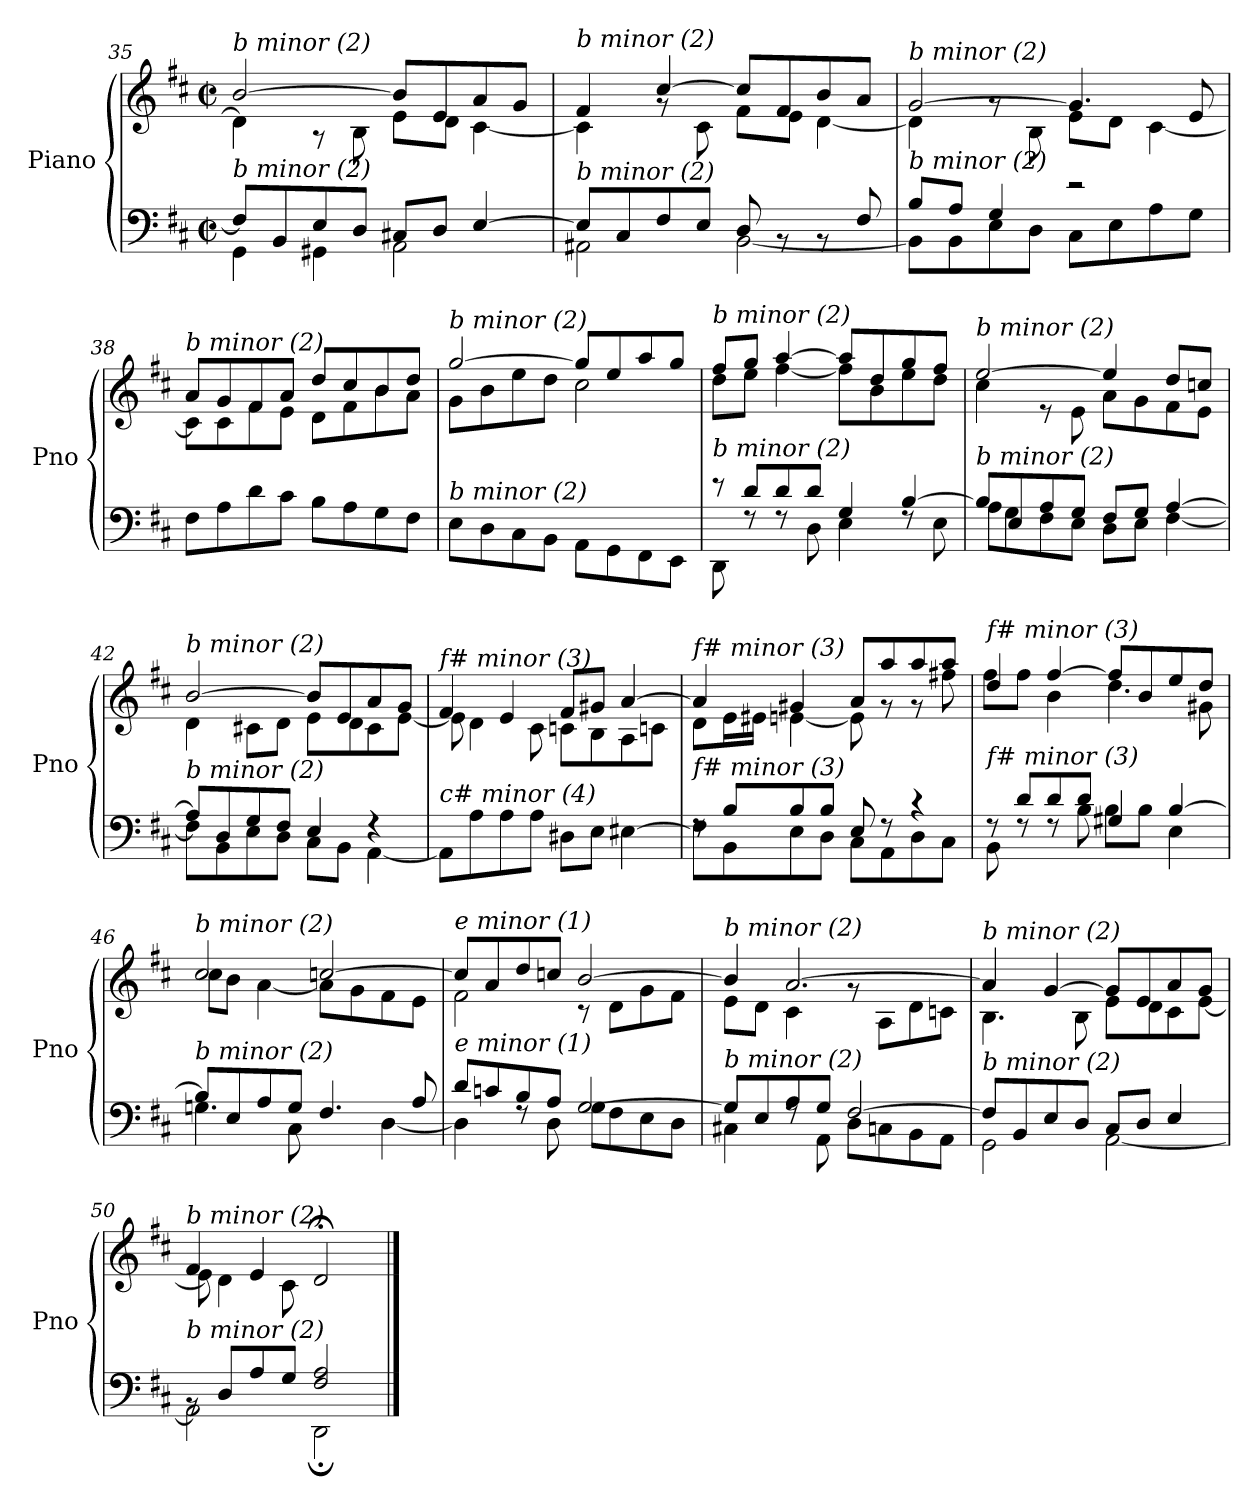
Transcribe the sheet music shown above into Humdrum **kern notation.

**kern	**kern
*part1	*part1
*staff2	*staff1
*I"Piano	*
*I'Pno	*
*clefF4	*clefG2
*k[f#c#]	*k[f#c#]
*M2/2	*M2/2
*met(c|)	*met(c|)
=35	=35
*^	*^
!	!	!LO:TX:i:t=b minor (2)	!
!LO:TX:i:t=b minor (2)	!	!	!
8F#/L]	4GG\	[2b/	4d\]
8BB/	.	.	.
8E/	4GG#X\	.	8r
8D/J	.	.	8B\
8C#X/L	2AA\	8b/L]	8e\L
8D/J	.	8e/	8d\J
[4E/	.	8a/	[4c#\
.	.	8g/J	.
!!LO:LB:g=z	!!
=36	=36	=36	=36
!	!	!LO:TX:i:t=b minor (2)	!
!LO:TX:i:t=b minor (2)	!	!	!
8E/L]	2AA#X\	4f#/	4c#\]
8C#/	.	.	.
8F#/	.	[4cc#/	8rg
8E/J	.	.	8c#\
8D/	[2BB\	8cc#/L]	8f#\L
8rBB	.	8f#/	8e\J
8rBB	.	8b/	[4d\
8F#/	.	8a/J	.
=37	=37	=37	=37
!	!	!LO:TX:i:t=b minor (2)	!
!LO:TX:i:t=b minor (2)	!	!	!
8B/L	8BB\L]	[2g/	4d\]
8A/J	8BB\	.	.
4G/	8E\	.	8rg
.	8D\J	.	8B\
2r	8C#\L	4.g/]	8e\L
.	8E\	.	8d\J
.	8A\	.	[4c#\
.	8G\J	8e/	.
=38	=38	=38	=38
!	!	!LO:TX:i:t=b minor (2)	!
!LO:TX:i:t=b minor (2)	!	!	!
*v	*v	*	*
8F#\L	8a/L	8c#\L]
8A\	8g/	8c#\
8d\	8f#/	8f#\
8c#\J	8a/J	8e\J
8B\L	8dd/L	8d\L
8A\	8cc#/	8f#\
8G\	8b/	8b\
8F#\J	8dd/J	8a\J
=39	=39	=39
!	!LO:TX:i:t=b minor (2)	!
!LO:TX:i:t=b minor (2)	!	!
8E\L	[2gg/	8g\L
8D\	.	8b\
8C#\	.	8ee\
8BB\J	.	8dd\J
8AA\L	8gg/L]	2cc#\
8GG\	8ee/	.
8FF#\	8aa/	.
8EE\J	8gg/J	.
=40	=40	=40
*^	*	*
!	!	!LO:TX:i:t=b minor (2)	!
!LO:TX:i:t=b minor (2)	!	!	!
8r	8DD\	8ff#/L	8dd\L
8d/L	8rF	8gg/J	8ee\J
8d/	8rF	[4aa/	[4ff#\
8d/J	8D\	.	.
4G/	4E\	8aa/L]	8ff#\L]
.	.	8dd/	8b\
[4B/	8rF	8gg/	8ee\
.	8E\	8ff#/J	8dd\J
!!LO:LB:g=z	!!
=41	=41	=41	=41
!	!	!LO:TX:i:t=b minor (2)	!
!LO:TX:i:t=b minor (2)	!	!	!
8B/L]	8A\L	[2ee/	4cc#\
8E/	8G\	.	.
8A/	8F#\	.	8r
8G/J	8E\J	.	8e\
8F#/L	8D\L	4ee/]	8a\L
8G/J	8E\J	.	8g\
[4A/	[4F#\	8dd/L	8f#\
.	.	8ccn/J	8e\J
=42	=42	=42	=42
!	!	!LO:TX:i:t=b minor (2)	!
!LO:TX:i:t=b minor (2)	!	!	!
8A/L]	8F#\L]	[2b/	4d\
8D/	8BB\	.	.
8G/	8E\	.	8c#X\L
8F#/J	8D\J	.	8d\J
4E/	8C#\L	8b/L]	8e\L
.	8BB\J	8e/	8d\
4r	[4AA\	8a/	8c#\
.	.	8g/J	[8e\J
*v	*v	*	*
=43	=43	=43
!	!LO:TX:i:t=f# minor (3)	!
!LO:TX:i:t=c# minor (4)	!	!
8AA\L]	4f#/	8e\]
8A\	.	4d\
8A\	4e/	.
8A\J	.	8c#\
8D#X\L	8f#/L	8cn\L
8E\J	8g#X/J	8B\
[4E#Xi\	[4a/	8A\
.	.	8cn\J
=44	=44	=44
*^	*	*
!	!	!LO:TX:i:t=f# minor (3)	!
!LO:TX:i:t=f# minor (3)	!	!	!
8rF	8F\L]	4a/]	8d\L
8B/L	8BB\	.	16e\L
.	.	.	16e#Xi\JJ
8B/	8E\	4g#X/	[4e\
8B/J	8D\J	.	.
8E/	8C#\L	8a/L	8e\]
8r	8AA\	8aa/	8r
4r	8D\	8aa/	8r
.	8C#\J	8aa/J	8ff#X\
!!LO:PB:g=z	!!
=45	=45	=45	=45
!	!	!LO:TX:i:t=f# minor (3)	!
!LO:TX:i:t=f# minor (3)	!	!	!
8rF	8BB\	4dd/	8ff#\L
8d/L	8rF	.	8ff#\J
8d/	8rF	[4ff#/	4b\
8d/J	8B\	.	.
4G#X/	8B\L	8ff#/L]	4.dd\
.	8B\J	8b/	.
[4B/	4E\	8ee/	.
.	.	8dd/J	8g#X\
=46	=46	=46	=46
!	!	!LO:TX:i:t=b minor (2)	!
!LO:TX:i:t=b minor (2)	!	!	!
8B/L]	4.Gn\	2cc#/	8cc#\L
8E/	.	.	8b\J
8A/	.	.	[4a\
8G/J	8C#\	.	.
4.F#/	8F#\Lyy	[2ccn/	8a\L]
.	8E\J	.	8g\
.	[4D\	.	8f#\
8A/	.	.	8e\J
=47	=47	=47	=47
!	!	!LO:TX:i:t=e minor (1)	!
!LO:TX:i:t=e minor (1)	!	!	!
8d/L	4D\]	8cc/L]	2f#\
8cn/	.	8a/	.
8B/	8rF	8dd/	.
8A/J	8D\	8ccn/J	.
[2G/	8G\L	[2b/	8r
.	8F#\	.	8d\L
.	8E\	.	8g\
.	8D\J	.	8f#\J
!!LO:LB:g=z	!!
=48	=48	=48	=48
!	!	!LO:TX:i:t=b minor (2)	!
!LO:TX:i:t=b minor (2)	!	!	!
8G/L]	4C#X\	4b/]	8e\L
8E/	.	.	8d\J
8A/	8rF	[2.a/	4c#\
8G/J	8AA\	.	.
[2F#/	8D\L	.	8rg
.	8Cn\	.	8A\L
.	8BB\	.	8d\
.	8AA\J	.	8cn\J
=49	=49	=49	=49
!	!	!LO:TX:i:t=b minor (2)	!
!LO:TX:i:t=b minor (2)	!	!	!
8F#/L]	2GG\	4a/]	4.B\
8BB/	.	.	.
8E/	.	[4g/	.
8D/J	.	.	8B\
8C#/L	[2AA\	8g/L]	8e\L
8D/J	.	8e/	8d\
4E/	.	8a/	8c#\
.	.	8g/J	[8e\J
=50	=50	=50	=50
*	*^	*	*^
!	!	!	!LO:TX:i:t=b minor (2)	!	!
!LO:TX:i:t=b minor (2)	!	!	!	!	!
2ryy	8rBB	2AA\]	4f#/	8e\]	2ryy
.	8D/L	.	.	4d\	.
.	8A/	.	4e/	.	.
.	8G/J	.	.	8c#\	.
2F#/ 2A/	2DD;\	2ryy	2d;</	2ryy	2ryy
*v	*v	*v	*	*	*
*	*v	*v	*v
==	==
*-	*-
